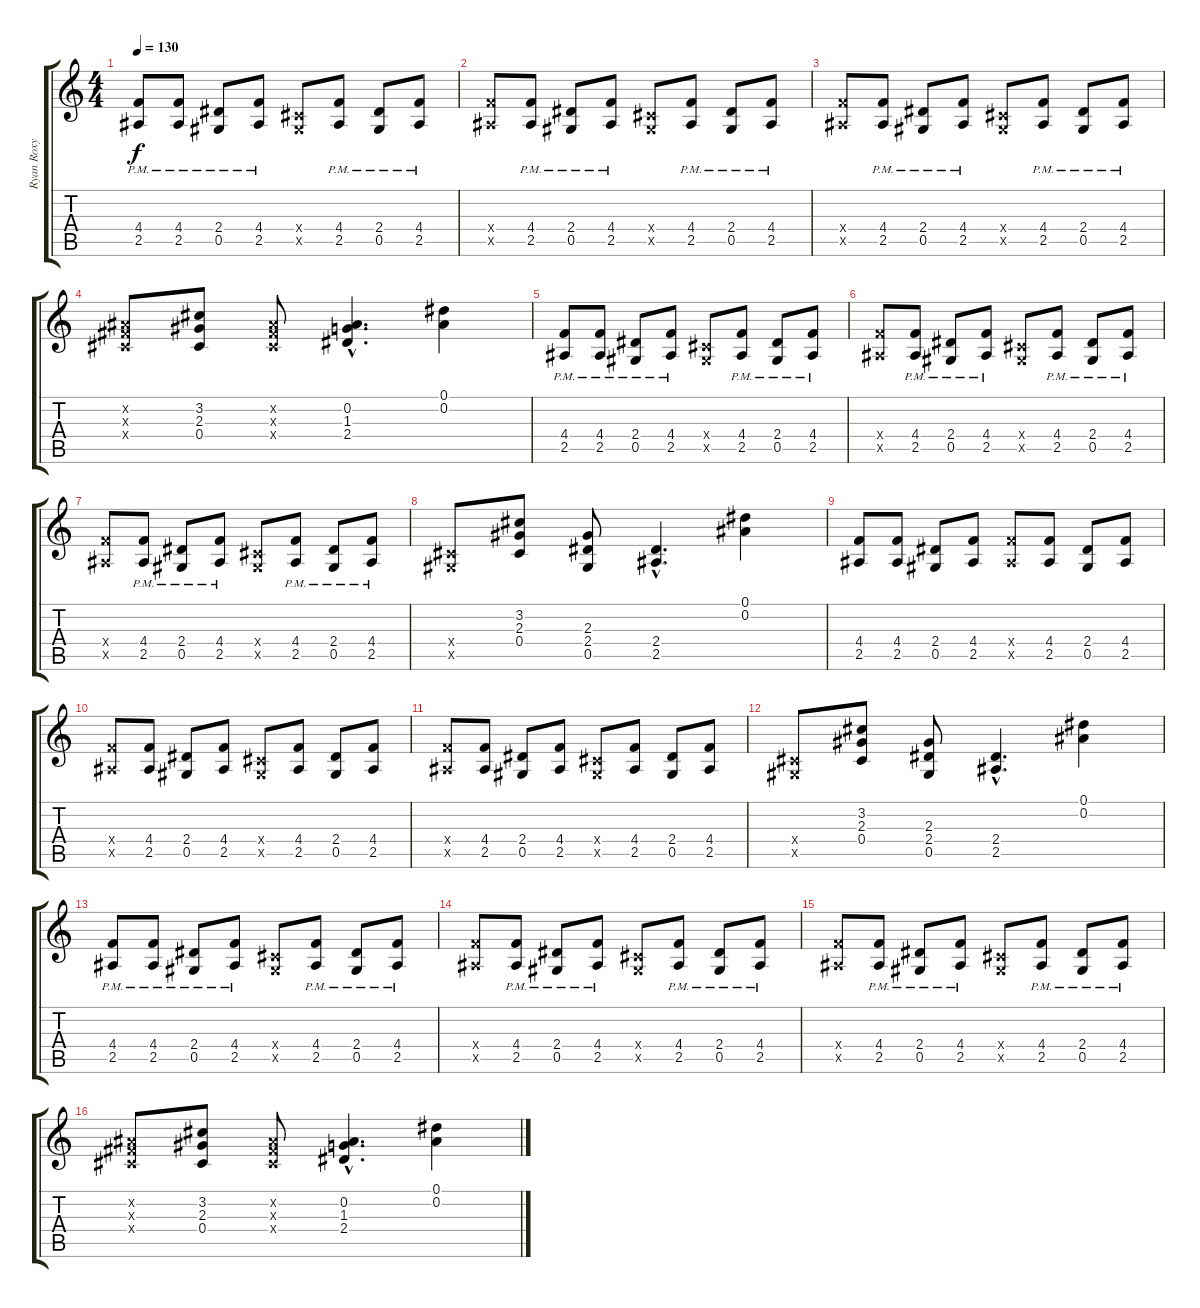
\track ("Ryan Roxy - Rythym Guitar" "Ryan Roxy ") {instrument overdrivenguitar}
\staff {score tabs}
\tuning (Eb4 Bb3 Gb3 Db3 Ab2 Eb2) {hide}
\ts (4 4)
\tempo 130
\clef g2
\ks c
(4.4{pm} 2.5{pm}).8{dy f} (4.4{pm} 2.5{pm}).8 (2.4{pm} 0.5{pm}).8 (4.4{pm} 2.5{pm}).8 (0.4{x} 0.5{x}).8 (4.4{pm} 2.5{pm}).8 (2.4{pm} 0.5{pm}).8 (4.4{pm} 2.5{pm}).8 |
(4.4{x} 2.5{x}).8 (4.4{pm} 2.5{pm}).8 (2.4{pm} 0.5{pm}).8 (4.4{pm} 2.5{pm}).8 (0.4{x} 0.5{x}).8 (4.4{pm} 2.5{pm}).8 (2.4{pm} 0.5{pm}).8 (4.4{pm} 2.5{pm}).8 |
(4.4{x} 2.5{x}).8 (4.4{pm} 2.5{pm}).8 (2.4{pm} 0.5{pm}).8 (4.4{pm} 2.5{pm}).8 (0.4{x} 0.5{x}).8 (4.4{pm} 2.5{pm}).8 (2.4{pm} 0.5{pm}).8 (4.4{pm} 2.5{pm}).8 |
(0.2{x} 0.3{x} 0.4{x}).8 (3.2 2.3 0.4).8 (0.2{x} 0.3{x} 0.4{x}).8 (0.2{hac} 1.3{hac} 2.4{hac}).4{d} (0.1 0.2).4 |
(4.4{pm} 2.5{pm}).8 (4.4{pm} 2.5{pm}).8 (2.4{pm} 0.5{pm}).8 (4.4{pm} 2.5{pm}).8 (0.4{x} 0.5{x}).8 (4.4{pm} 2.5{pm}).8 (2.4{pm} 0.5{pm}).8 (4.4{pm} 2.5{pm}).8 |
(4.4{x} 2.5{x}).8 (4.4{pm} 2.5{pm}).8 (2.4{pm} 0.5{pm}).8 (4.4{pm} 2.5{pm}).8 (0.4{x} 0.5{x}).8 (4.4{pm} 2.5{pm}).8 (2.4{pm} 0.5{pm}).8 (4.4{pm} 2.5{pm}).8 |
(4.4{x} 2.5{x}).8 (4.4{pm} 2.5{pm}).8 (2.4{pm} 0.5{pm}).8 (4.4{pm} 2.5{pm}).8 (0.4{x} 0.5{x}).8 (4.4{pm} 2.5{pm}).8 (2.4{pm} 0.5{pm}).8 (4.4{pm} 2.5{pm}).8 |
(0.4{x} 0.5{x}).8 (3.2 2.3 0.4).8 (2.3 2.4 0.5).8 (2.4{hac} 2.5{hac}).4{d} (0.1 0.2).4 |
(4.4 2.5).8 (4.4 2.5).8 (2.4 0.5).8 (4.4 2.5).8 (4.4{x} 2.5{x}).8 (4.4 2.5).8 (2.4 0.5).8 (4.4 2.5).8 |
(4.4{x} 2.5{x}).8 (4.4 2.5).8 (2.4 0.5).8 (4.4 2.5).8 (0.4{x} 0.5{x}).8 (4.4 2.5).8 (2.4 0.5).8 (4.4 2.5).8 |
(4.4{x} 2.5{x}).8 (4.4 2.5).8 (2.4 0.5).8 (4.4 2.5).8 (0.4{x} 0.5{x}).8 (4.4 2.5).8 (2.4 0.5).8 (4.4 2.5).8 |
(0.4{x} 0.5{x}).8 (3.2 2.3 0.4).8 (2.3 2.4 0.5).8 (2.4{hac} 2.5{hac}).4{d} (0.1 0.2).4 |
(4.4{pm} 2.5{pm}).8 (4.4{pm} 2.5{pm}).8 (2.4{pm} 0.5{pm}).8 (4.4{pm} 2.5{pm}).8 (0.4{x} 0.5{x}).8 (4.4{pm} 2.5{pm}).8 (2.4{pm} 0.5{pm}).8 (4.4{pm} 2.5{pm}).8 |
(4.4{x} 2.5{x}).8 (4.4{pm} 2.5{pm}).8 (2.4{pm} 0.5{pm}).8 (4.4{pm} 2.5{pm}).8 (0.4{x} 0.5{x}).8 (4.4{pm} 2.5{pm}).8 (2.4{pm} 0.5{pm}).8 (4.4{pm} 2.5{pm}).8 |
(4.4{x} 2.5{x}).8 (4.4{pm} 2.5{pm}).8 (2.4{pm} 0.5{pm}).8 (4.4{pm} 2.5{pm}).8 (0.4{x} 0.5{x}).8 (4.4{pm} 2.5{pm}).8 (2.4{pm} 0.5{pm}).8 (4.4{pm} 2.5{pm}).8 |
(0.2{x} 0.3{x} 0.4{x}).8 (3.2 2.3 0.4).8 (0.2{x} 0.3{x} 0.4{x}).8 (0.2{hac} 1.3{hac} 2.4{hac}).4{d} (0.1 0.2).4
